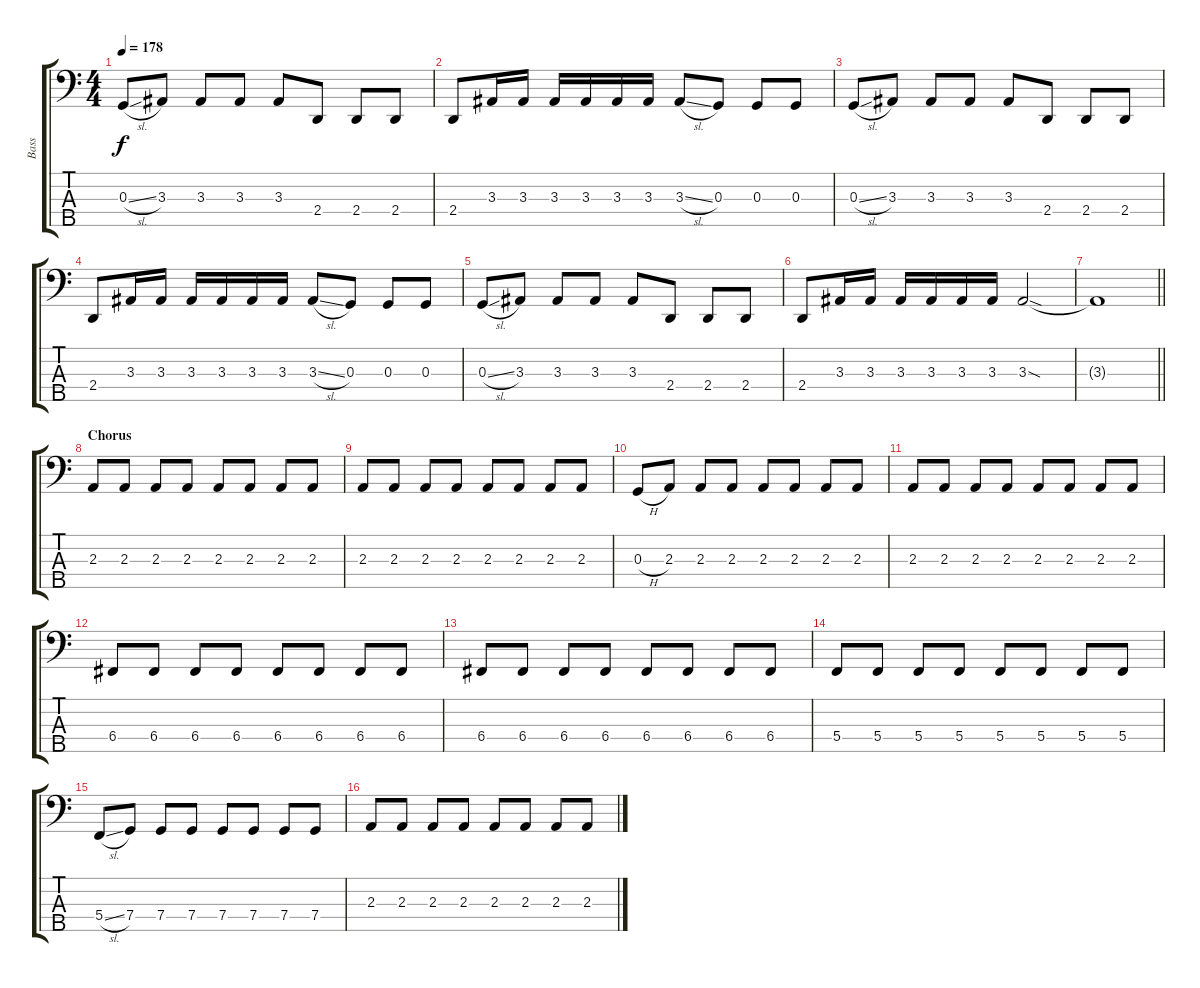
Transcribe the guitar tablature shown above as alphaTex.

\track ("Bass" "Bass") {instrument slapbass1}
\staff {score tabs}
\tuning (F2 C2 G1 C1 A0) {hide}
\ts (4 4)
\tempo 178
\clef f4
\ks c
0.3{sl}.8{dy f} 3.3.8 3.3.8 3.3.8 3.3.8 2.4.8 2.4.8 2.4.8 |
2.4.8 3.3.16 3.3.16 3.3.16 3.3.16 3.3.16 3.3.16 3.3{sl}.8 0.3.8 0.3.8 0.3.8 |
0.3{sl}.8 3.3.8 3.3.8 3.3.8 3.3.8 2.4.8 2.4.8 2.4.8 |
2.4.8 3.3.16 3.3.16 3.3.16 3.3.16 3.3.16 3.3.16 3.3{sl}.8 0.3.8 0.3.8 0.3.8 |
0.3{sl}.8 3.3.8 3.3.8 3.3.8 3.3.8 2.4.8 2.4.8 2.4.8 |
2.4.8 3.3.16 3.3.16 3.3.16 3.3.16 3.3.16 3.3.16 3.3{sod}.2 |
\barLineRight lightlight
3.3{t}.1 |
\section ("" "Chorus")
2.3.8 2.3.8 2.3.8 2.3.8 2.3.8 2.3.8 2.3.8 2.3.8 |
2.3.8 2.3.8 2.3.8 2.3.8 2.3.8 2.3.8 2.3.8 2.3.8 |
0.3{h}.8 2.3.8 2.3.8 2.3.8 2.3.8 2.3.8 2.3.8 2.3.8 |
2.3.8 2.3.8 2.3.8 2.3.8 2.3.8 2.3.8 2.3.8 2.3.8 |
6.4.8 6.4.8 6.4.8 6.4.8 6.4.8 6.4.8 6.4.8 6.4.8 |
6.4.8 6.4.8 6.4.8 6.4.8 6.4.8 6.4.8 6.4.8 6.4.8 |
5.4.8 5.4.8 5.4.8 5.4.8 5.4.8 5.4.8 5.4.8 5.4.8 |
5.4{sl}.8 7.4.8 7.4.8 7.4.8 7.4.8 7.4.8 7.4.8 7.4.8 |
2.3.8 2.3.8 2.3.8 2.3.8 2.3.8 2.3.8 2.3.8 2.3.8
